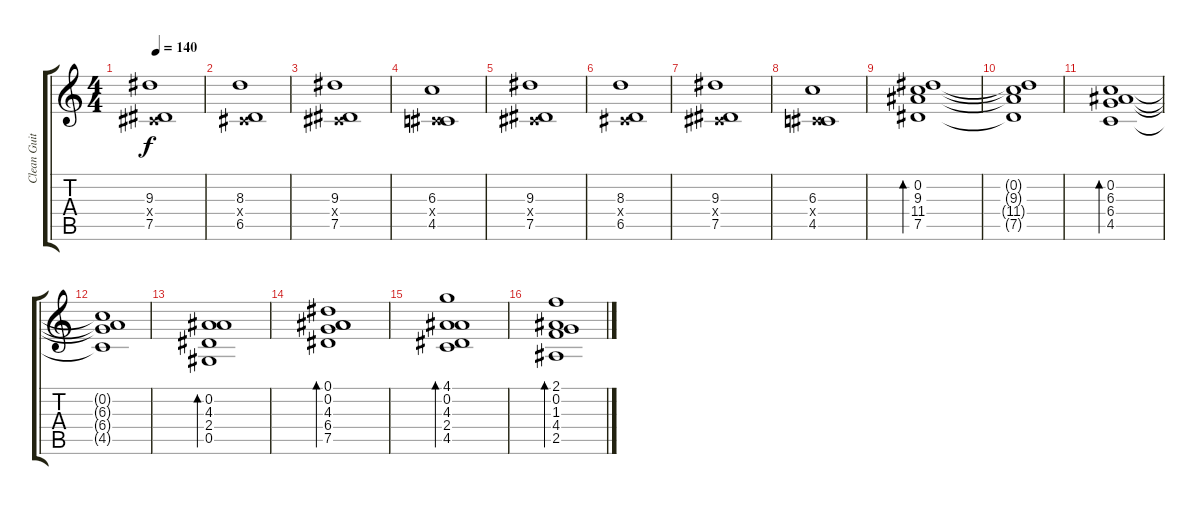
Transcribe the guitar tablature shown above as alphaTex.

\track ("Clean Guitar R" "Clean Guit") {instrument electricguitarjazz}
\staff {score tabs}
\tuning (Eb4 Bb3 Gb3 Db3 Ab2 Db2) {hide}
\ts (4 4)
\tempo 140
\clef g2
\ks c
(9.3 0.4{x} 7.5).1{dy f} |
(8.3 0.4{x} 6.5).1 |
(9.3 0.4{x} 7.5).1 |
(6.3 0.4{x} 4.5).1 |
(9.3 0.4{x} 7.5).1 |
(8.3 0.4{x} 6.5).1 |
(9.3 0.4{x} 7.5).1 |
(6.3 0.4{x} 4.5).1 |
(0.2 9.3 11.4 7.5).1{bd 480} |
(0.2{t} 9.3{t} 11.4{t} 7.5{t}).1 |
(0.2 6.3 6.4 4.5).1{bd 480} |
(0.2{t} 6.3{t} 6.4{t} 4.5{t}).1 |
(0.2 4.3 2.4 0.5).1{bd 480} |
(0.1 0.2 4.3 6.4 7.5).1{bd 480} |
(4.1 0.2 4.3 2.4 4.5).1{bd 480} |
(2.1 0.2 1.3 4.4 2.5).1{bd 480}
